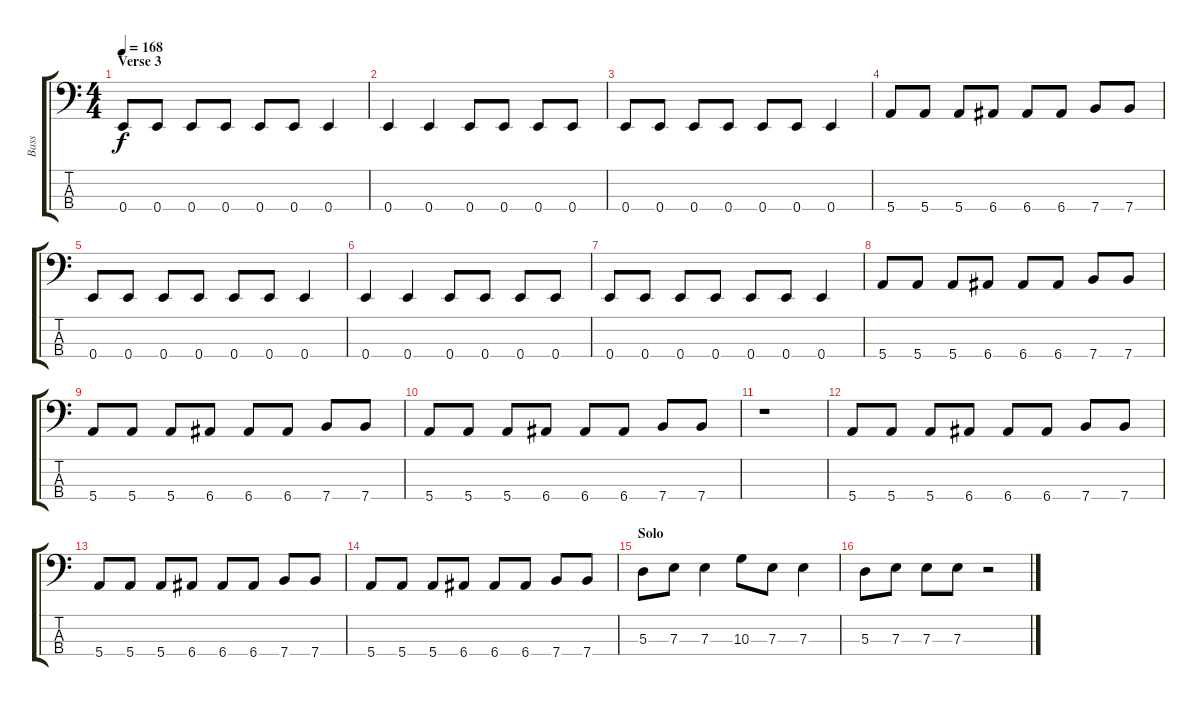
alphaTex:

\track ("Bass" "Bass") {instrument electricbassfinger}
\staff {score tabs}
\tuning (G2 D2 A1 E1) {hide}
\ts (4 4)
\section ("" "Verse 3")
\tempo 168
\clef f4
\ks c
0.4.8{dy f} 0.4.8 0.4.8 0.4.8 0.4.8 0.4.8 0.4.4 |
0.4.4 0.4.4 0.4.8 0.4.8 0.4.8 0.4.8 |
0.4.8 0.4.8 0.4.8 0.4.8 0.4.8 0.4.8 0.4.4 |
5.4.8 5.4.8 5.4.8 6.4.8 6.4.8 6.4.8 7.4.8 7.4.8 |
0.4.8 0.4.8 0.4.8 0.4.8 0.4.8 0.4.8 0.4.4 |
0.4.4 0.4.4 0.4.8 0.4.8 0.4.8 0.4.8 |
0.4.8 0.4.8 0.4.8 0.4.8 0.4.8 0.4.8 0.4.4 |
5.4.8 5.4.8 5.4.8 6.4.8 6.4.8 6.4.8 7.4.8 7.4.8 |
5.4.8 5.4.8 5.4.8 6.4.8 6.4.8 6.4.8 7.4.8 7.4.8 |
5.4.8 5.4.8 5.4.8 6.4.8 6.4.8 6.4.8 7.4.8 7.4.8 |
r.1 |
5.4.8 5.4.8 5.4.8 6.4.8 6.4.8 6.4.8 7.4.8 7.4.8 |
5.4.8 5.4.8 5.4.8 6.4.8 6.4.8 6.4.8 7.4.8 7.4.8 |
5.4.8 5.4.8 5.4.8 6.4.8 6.4.8 6.4.8 7.4.8 7.4.8 |
\section ("" "Solo")
5.3.8 7.3.8 7.3.4 10.3.8 7.3.8 7.3.4 |
5.3.8 7.3.8 7.3.8 7.3.8 r.2
